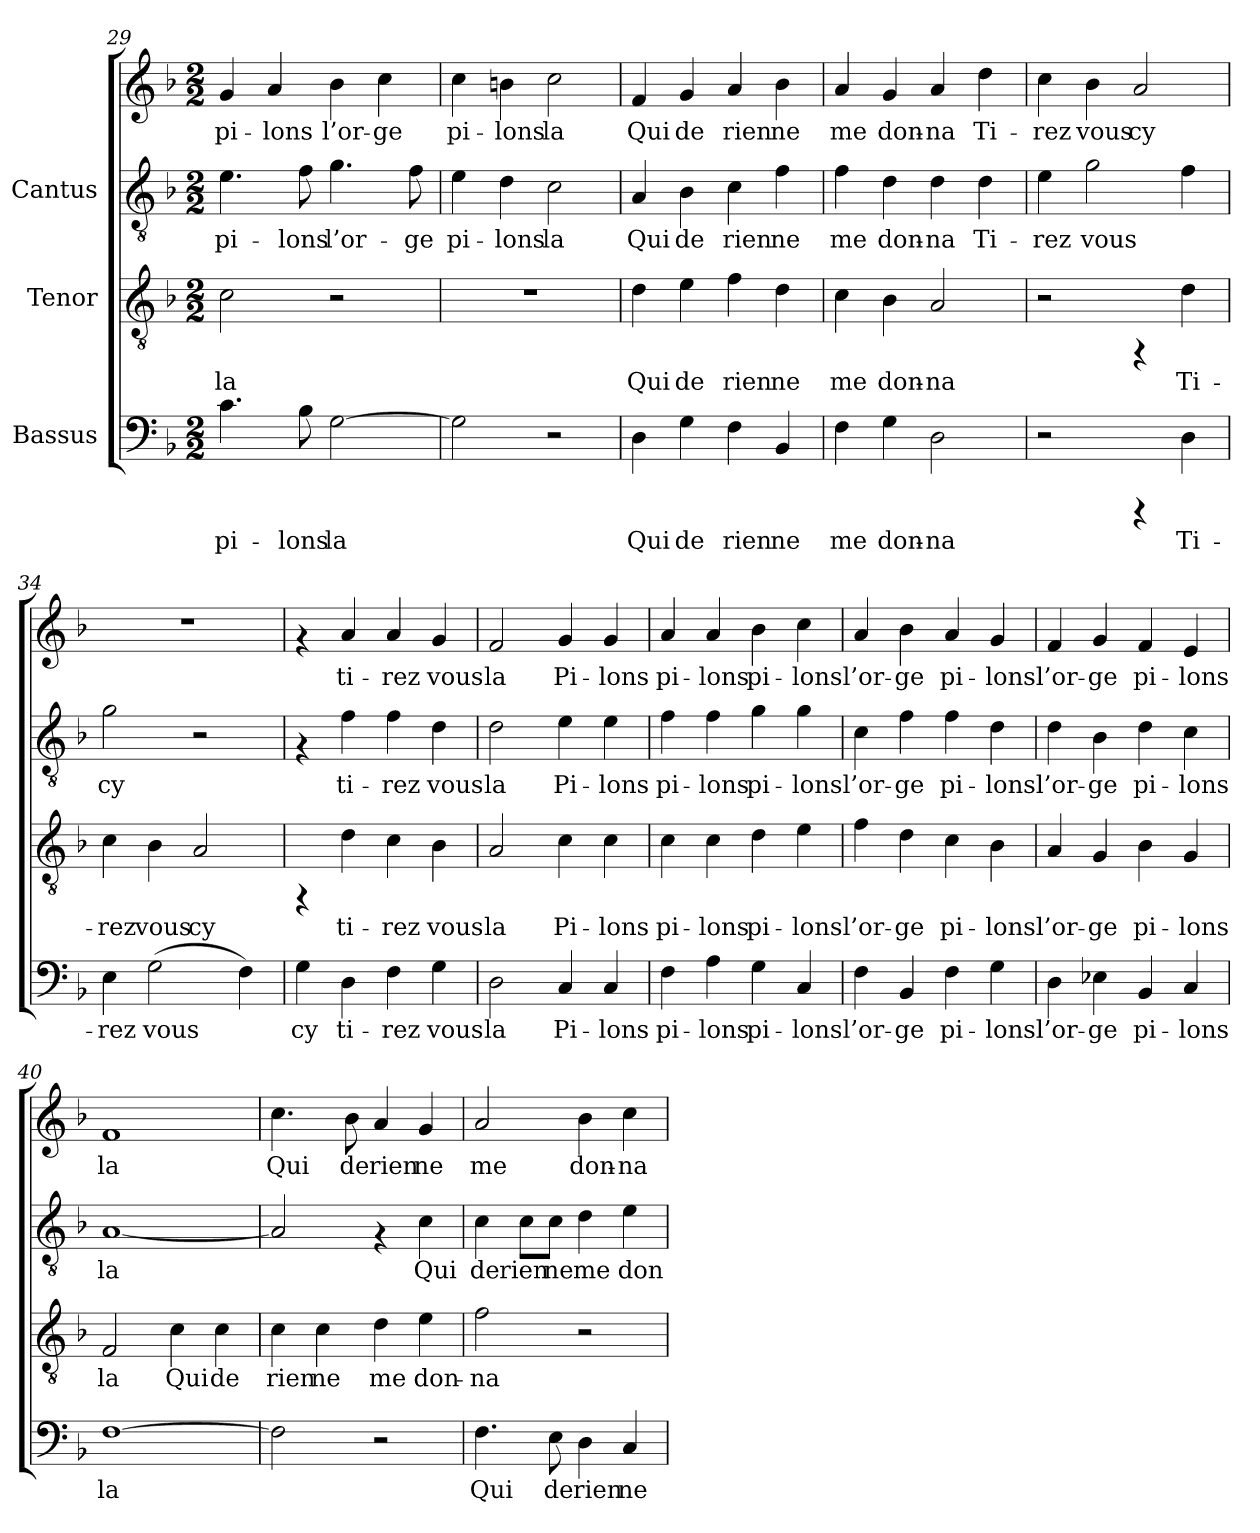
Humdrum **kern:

**kern	**text	**kern	**text	**kern	**text	**kern	**text
*part3	*part3	*part2	*part2	*part1	*part1	*part1	*part1
*staff4	*staff4	*staff3	*staff3	*staff2	*staff2	*staff1	*staff1
*I"Bassus	*	*I"Tenor	*	*I"Cantus	*	*	*
*clefF4	*	*clefGv2	*	*clefGv2	*	*clefG2	*
*k[b-]	*	*k[b-]	*	*k[b-]	*	*k[b-]	*
*F:	*	*F:	*	*F:	*	*F:	*
*M2/2	*	*M2/2	*	*M2/2	*	*M2/2	*
=29	=29	=29	=29	=29	=29	=29	=29
!	!LO:LY:b:cj	!	!LO:LY:b:cj	!	!LO:LY:b:cj	!	!LO:LY:b:cj
4.c\	pi-	2c\	la	4.e\	pi-	4g/	pi-
!	!	!	!	!	!	!	!LO:LY:b:cj
.	.	.	.	.	.	4a/	-lons
!	!LO:LY:b:cj	!	!	!	!LO:LY:b:cj	!	!
8B-\	-lons	.	.	8f\	-lons	.	.
!	!LO:LY:b:cj	!	!	!	!LO:LY:b:cj	!	!LO:LY:b:cj
[>2G\	la	2r	.	4.g\	l’or-	4b-\	l’or-
!	!	!	!	!	!	!	!LO:LY:b:cj
.	.	.	.	.	.	4cc\	-ge
!	!	!	!	!	!LO:LY:b:cj	!	!
.	.	.	.	8f\	-ge	.	.
=30	=30	=30	=30	=30	=30	=30	=30
!	!	!	!	!	!LO:LY:b:cj	!	!LO:LY:b:cj
2G\]	.	1r	.	4e\	pi-	4cc\	pi-
!	!	!	!	!	!LO:LY:b:cj	!	!LO:LY:b:cj
.	.	.	.	4d\	-lons	4bn\	-lons
!	!	!	!	!	!LO:LY:b:cj	!	!LO:LY:b:cj
2r	.	.	.	2c\	la	2cc\	la
=31	=31	=31	=31	=31	=31	=31	=31
!	!LO:LY:b:cj	!	!LO:LY:b:cj	!	!LO:LY:b:cj	!	!LO:LY:b:cj
4D\	Qui	4d\	Qui	4A/	Qui	4f/	Qui
!	!LO:LY:b:cj	!	!LO:LY:b:cj	!	!LO:LY:b:cj	!	!LO:LY:b:cj
4G\	de	4e\	de	4B-\	de	4g/	de
!	!LO:LY:b:cj	!	!LO:LY:b:cj	!	!LO:LY:b:cj	!	!LO:LY:b:cj
4F\	rien	4f\	rien	4c\	rien	4a/	rien
!	!LO:LY:b:cj	!	!LO:LY:b:cj	!	!LO:LY:b:cj	!	!LO:LY:b:cj
4BB-/	ne	4d\	ne	4f\	ne	4b-\	ne
=32	=32	=32	=32	=32	=32	=32	=32
!	!LO:LY:b:cj	!	!LO:LY:b:cj	!	!LO:LY:b:cj	!	!LO:LY:b:cj
4F\	me	4c\	me	4f\	-me	4a/	me
!	!LO:LY:b:cj	!	!LO:LY:b:cj	!	!LO:LY:b:cj	!	!LO:LY:b:cj
4G\	don-	4B-\	don-	4d\	don-	4g/	don-
!	!LO:LY:b:cj	!	!LO:LY:b:cj	!	!LO:LY:b:cj	!	!LO:LY:b:cj
2D\	-na	2A/	-na	4d\	-na	4a/	-na
!	!	!	!	!	!LO:LY:b:cj	!	!LO:LY:b:cj
.	.	.	.	4d\	Ti-	4dd\	Ti-
!!LO:LB:g=z
=33	=33	=33	=33	=33	=33	=33	=33
!	!	!	!	!	!LO:LY:b:cj	!	!LO:LY:b:cj
2r	.	2r	.	4e\	rez	4cc\	-rez
!	!	!	!	!	!LO:LY:b:cj	!	!LO:LY:b:cj
.	.	.	.	2g\	vous	4b-\	vous
!	!	!	!	!	!	!	!LO:LY:b:cj
4rCCC	.	4rFF	.	.	.	2a/	cy
!	!LO:LY:b:cj	!	!LO:LY:b:cj	!	!LO:LY:b:cj	!	!
4D\	Ti-	4d\	Ti-	4f\	.	.	.
=34	=34	=34	=34	=34	=34	=34	=34
!	!LO:LY:b:cj	!	!LO:LY:b:cj	!	!LO:LY:b:cj	!	!
4E\	-rez	4c\	-rez	2g\	cy	1r	.
!	!LO:LY:b:cj	!	!LO:LY:b:cj	!	!	!	!
(>2G\	vous	4B-\	vous	.	.	.	.
!	!	!	!LO:LY:b:cj	!	!	!	!
.	.	2A/	cy	2r	.	.	.
!	!LO:LY:b:cj	!	!	!	!	!	!
4F\)	.	.	.	.	.	.	.
=35	=35	=35	=35	=35	=35	=35	=35
!	!LO:LY:b:cj	!	!	!	!	!	!
4G\	cy	4rFF	.	4rF	.	4rf	.
!	!LO:LY:b:cj	!	!LO:LY:b:cj	!	!LO:LY:b:cj	!	!LO:LY:b:cj
4D\	ti-	4d\	ti-	4f\	ti-	4a/	ti-
!	!LO:LY:b:cj	!	!LO:LY:b:cj	!	!LO:LY:b:cj	!	!LO:LY:b:cj
4F\	-rez	4c\	-rez	4f\	-rez	4a/	-rez
!	!LO:LY:b:cj	!	!LO:LY:b:cj	!	!LO:LY:b:cj	!	!LO:LY:b:cj
4G\	vous	4B-\	vous	4d\	vous	4g/	vous
=36	=36	=36	=36	=36	=36	=36	=36
!	!LO:LY:b:cj	!	!LO:LY:b:cj	!	!LO:LY:b:cj	!	!LO:LY:b:cj
2D\	la	2A/	la	2d\	la	2f/	la
!	!LO:LY:b:cj	!	!LO:LY:b:cj	!	!LO:LY:b:cj	!	!LO:LY:b:cj
4C/	Pi-	4c\	Pi-	4e\	Pi-	4g/	Pi-
!	!LO:LY:b:cj	!	!LO:LY:b:cj	!	!LO:LY:b:cj	!	!LO:LY:b:cj
4C/	-lons	4c\	-lons	4e\	-lons	4g/	-lons
=37	=37	=37	=37	=37	=37	=37	=37
!	!LO:LY:b:cj	!	!LO:LY:b:cj	!	!LO:LY:b:cj	!	!LO:LY:b:cj
4F\	pi-	4c\	pi-	4f\	pi-	4a/	pi-
!	!LO:LY:b:cj	!	!LO:LY:b:cj	!	!LO:LY:b:cj	!	!LO:LY:b:cj
4A\	-lons	4c\	-lons	4f\	-lons	4a/	-lons
!	!LO:LY:b:cj	!	!LO:LY:b:cj	!	!LO:LY:b:cj	!	!LO:LY:b:cj
4G\	pi-	4d\	pi-	4g\	pi-	4b-\	pi-
!	!LO:LY:b:cj	!	!LO:LY:b:cj	!	!LO:LY:b:cj	!	!LO:LY:b:cj
4C/	-lons	4e\	-lons	4g\	-lons	4cc\	-lons
!!LO:LB:g=z
=38	=38	=38	=38	=38	=38	=38	=38
!	!LO:LY:b:cj	!	!LO:LY:b:cj	!	!LO:LY:b:cj	!	!LO:LY:b:cj
4F\	l’or-	4f\	l’or-	4c\	l’or-	4a/	l’or-
!	!LO:LY:b:cj	!	!LO:LY:b:cj	!	!LO:LY:b:cj	!	!LO:LY:b:cj
4BB-/	-ge	4d\	-ge	4f\	-ge	4b-\	-ge
!	!LO:LY:b:cj	!	!LO:LY:b:cj	!	!LO:LY:b:cj	!	!LO:LY:b:cj
4F\	pi-	4c\	pi-	4f\	pi-	4a/	pi-
!	!LO:LY:b:cj	!	!LO:LY:b:cj	!	!LO:LY:b:cj	!	!LO:LY:b:cj
4G\	-lons	4B-\	-lons	4d\	-lons	4g/	-lons
=39	=39	=39	=39	=39	=39	=39	=39
!	!LO:LY:b:cj	!	!LO:LY:b:cj	!	!LO:LY:b:cj	!	!LO:LY:b:cj
4D\	l’or-	4A/	l’or-	4d\	l’or-	4f/	l’or-
!	!LO:LY:b:cj	!	!LO:LY:b:cj	!	!LO:LY:b:cj	!	!LO:LY:b:cj
4E-X\	-ge	4G/	-ge	4B-\	-ge	4g/	-ge
!	!LO:LY:b:cj	!	!LO:LY:b:cj	!	!LO:LY:b:cj	!	!LO:LY:b:cj
4BB-/	pi-	4B-\	pi-	4d\	pi-	4f/	pi-
!	!LO:LY:b:cj	!	!LO:LY:b:cj	!	!LO:LY:b:cj	!	!LO:LY:b:cj
4C/	-lons	4G/	-lons	4c\	-lons	4e/	-lons
=40	=40	=40	=40	=40	=40	=40	=40
!	!LO:LY:b:cj	!	!LO:LY:b:cj	!	!LO:LY:b:cj	!	!LO:LY:b:cj
[>1F	la	2F/	la	[<1A	la	1f	la
!	!	!	!LO:LY:b:cj	!	!	!	!
.	.	4c\	Qui	.	.	.	.
!	!	!	!LO:LY:b:cj	!	!	!	!
.	.	4c\	de	.	.	.	.
=41	=41	=41	=41	=41	=41	=41	=41
!	!	!	!LO:LY:b:cj	!	!LO:LY:b:cj	!	!LO:LY:b:cj
2F\]	.	4c\	rien	2A/]	.	4.cc\	Qui
!	!	!	!LO:LY:b:cj	!	!	!	!
.	.	4c\	ne	.	.	.	.
!	!	!	!	!	!	!	!LO:LY:b:cj
.	.	.	.	.	.	8b-\	de
!	!	!	!LO:LY:b:cj	!	!	!	!LO:LY:b:cj
2r	.	4d\	me	4rF	.	4a/	rien
!	!	!	!LO:LY:b:cj	!	!LO:LY:b:cj	!	!LO:LY:b:cj
.	.	4e\	don-	4c\	Qui	4g/	ne
=42	=42	=42	=42	=42	=42	=42	=42
!	!LO:LY:b:cj	!	!LO:LY:b:cj	!	!LO:LY:b:cj	!	!LO:LY:b:cj
4.F\	Qui	2f\	-na	4c\	de	2a/	me
!	!	!	!	!	!LO:LY:b:cj	!	!
.	.	.	.	8c\L	rien	.	.
!	!LO:LY:b:cj	!	!	!	!LO:LY:b:cj	!	!
8E\	de	.	.	8c\J	ne	.	.
!	!LO:LY:b:cj	!	!	!	!LO:LY:b:cj	!	!LO:LY:b:cj
4D\	rien	2r	.	4d\	me	4b-\	don-
!	!LO:LY:b:cj	!	!	!	!LO:LY:b:cj	!	!LO:LY:b:cj
4C/	ne	.	.	4e\	don-	4cc\	-na
=	=	=	=	=	=	=	=
*-	*-	*-	*-	*-	*-	*-	*-
